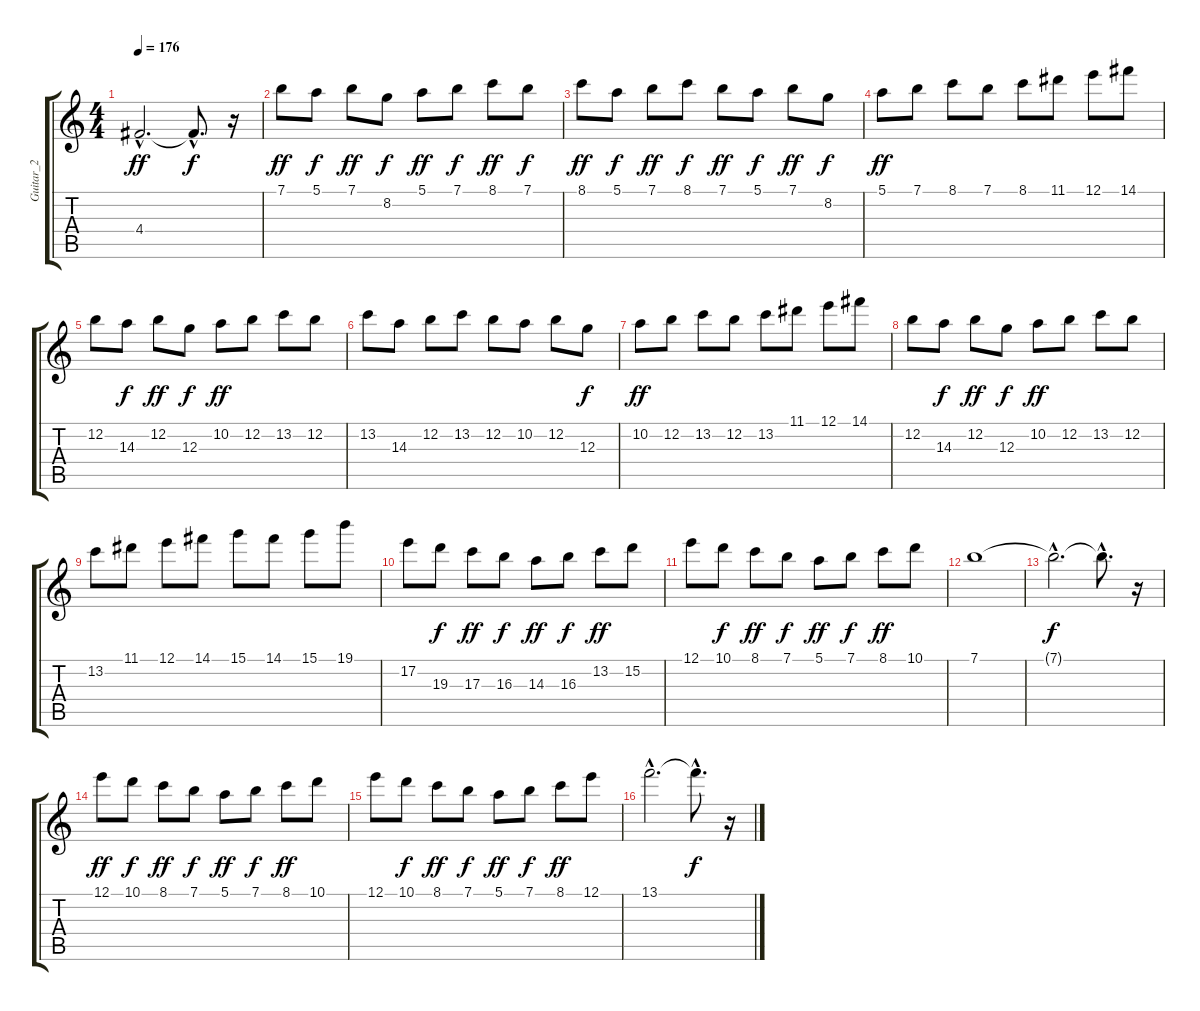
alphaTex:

\track ("Guitar_2" "Guitar_2") {instrument acousticguitarsteel}
\staff {score tabs}
\tuning (E4 B3 G3 D3 A2 E2) {hide}
\ts (4 4)
\tempo 176
\clef g2
\ks c
4.4{hac}.2{d dy ff} 4.4{hac t}.8{d dy f} r.16 |
7.1.8{dy ff} 5.1.8{dy f} 7.1.8{dy ff} 8.2.8{dy f} 5.1.8{dy ff} 7.1.8{dy f} 8.1.8{dy ff} 7.1.8{dy f} |
8.1.8{dy ff} 5.1.8{dy f} 7.1.8{dy ff} 8.1.8{dy f} 7.1.8{dy ff} 5.1.8{dy f} 7.1.8{dy ff} 8.2.8{dy f} |
5.1.8{dy ff} 7.1.8 8.1.8 7.1.8 8.1.8 11.1.8 12.1.8 14.1.8 |
12.2.8 14.3.8{dy f} 12.2.8{dy ff} 12.3.8{dy f} 10.2.8{dy ff} 12.2.8 13.2.8 12.2.8 |
13.2.8 14.3.8 12.2.8 13.2.8 12.2.8 10.2.8 12.2.8 12.3.8{dy f} |
10.2.8{dy ff} 12.2.8 13.2.8 12.2.8 13.2.8 11.1.8 12.1.8 14.1.8 |
12.2.8 14.3.8{dy f} 12.2.8{dy ff} 12.3.8{dy f} 10.2.8{dy ff} 12.2.8 13.2.8 12.2.8 |
13.2.8 11.1.8 12.1.8 14.1.8 15.1.8 14.1.8 15.1.8 19.1.8 |
17.2.8 19.3.8{dy f} 17.3.8{dy ff} 16.3.8{dy f} 14.3.8{dy ff} 16.3.8{dy f} 13.2.8{dy ff} 15.2.8 |
12.1.8 10.1.8{dy f} 8.1.8{dy ff} 7.1.8{dy f} 5.1.8{dy ff} 7.1.8{dy f} 8.1.8{dy ff} 10.1.8 |
7.1.1 |
7.1{hac t}.2{d dy f} 7.1{hac t}.8{d} r.16 |
12.1.8{dy ff} 10.1.8{dy f} 8.1.8{dy ff} 7.1.8{dy f} 5.1.8{dy ff} 7.1.8{dy f} 8.1.8{dy ff} 10.1.8 |
12.1.8 10.1.8{dy f} 8.1.8{dy ff} 7.1.8{dy f} 5.1.8{dy ff} 7.1.8{dy f} 8.1.8{dy ff} 12.1.8 |
13.1{hac}.2{d} 13.1{hac t}.8{d dy f} r.16
